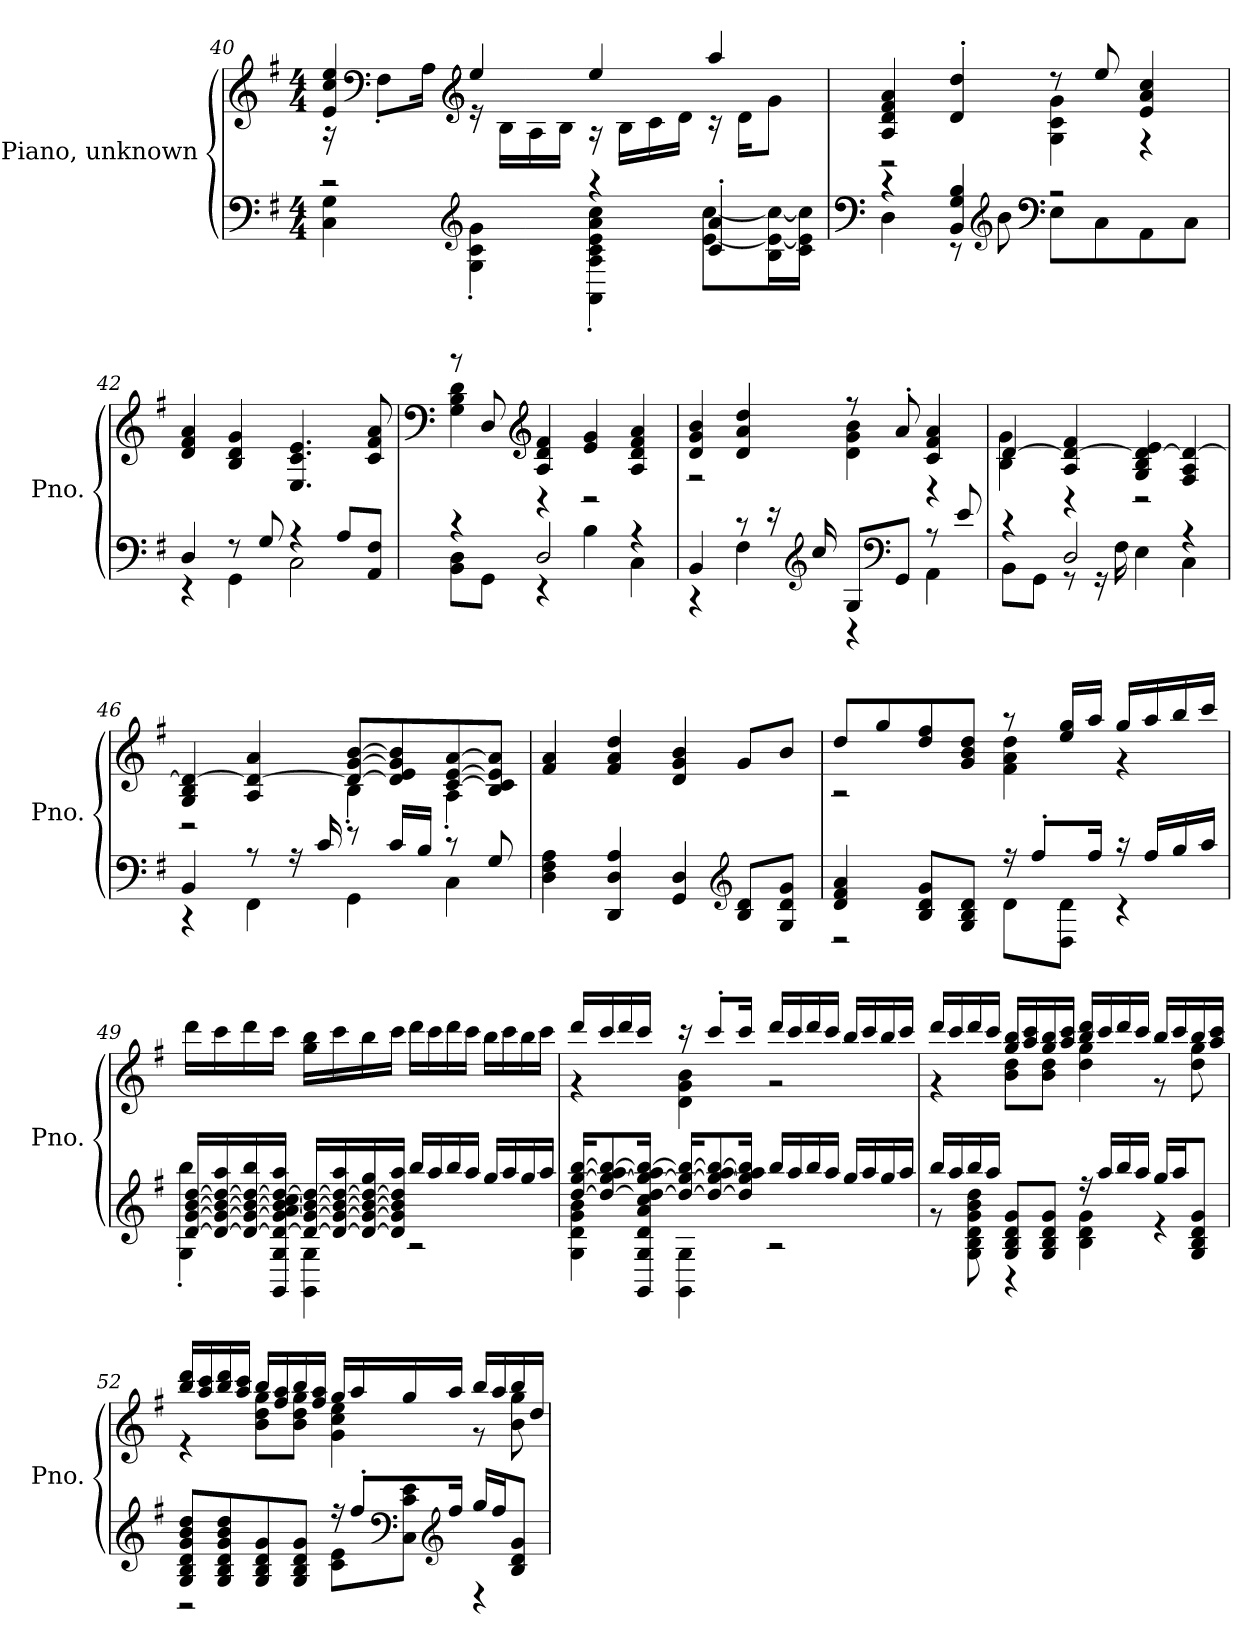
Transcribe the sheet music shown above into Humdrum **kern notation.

**kern	**kern
*part1	*part1
*staff2	*staff1
*I"Piano, unknown	*
*I'Pno.	*
!!LO:LB:g=z
*clefF4	*clefG2
*k[f#]	*k[f#]
*M4/4	*M4/4
=40	=40
*^	*^
2r	4C\ 4G\	4e/ 4cc/ 4ee/	16r
*	*	*clefF4	*
.	.	.	8F#'\L
.	.	.	16A\Jk
*clefG2	*	*clefG2	*
.	4G\' 4c\' 4g\'	4ee/	16r
.	.	.	16B\LL
.	.	.	16A\
.	.	.	16B\JJ
4r	4AA\' 4A\' 4c\' 4e\' 4a\' 4cc\'	4ee/	16r
.	.	.	16B\LL
.	.	.	16c\
.	.	.	16d\JJ
4c/' 4a/'	[8e\ [8cc\L	4aa/	16r
.	.	.	16d\KL
.	16B\ 16e\_ 16cc\_L	.	8g\J
.	16c\ 16e\] 16cc\]JJ	.	.
=41	=41	=41	=41
*clefF4	*	*	*
4r	4D\	4A/ 4d/ 4f#/ 4a/	2r
4BB/ 4G/ 4B/	8r	4d/' 4dd/'	.
*clefG2	*	*	*
.	8b\	.	.
*clefF4	*	*	*
2r	8E\L	8r	4G\ 4c\ 4g\
.	8C\	8ee/	.
.	8AA\	4e/ 4a/ 4cc/	4r
.	8C\J	.	.
*	*	*v	*v
=42	=42	=42
4D/	4r	4d/ 4f#/ 4a/
8r	4GG\	4B/ 4d/ 4g/
8G/	.	.
4r	2C\	4.E/ 4.c/ 4.e/
8A/L	.	.
8AA/ 8F#/J	.	8c/ 8f#/ 8a/
!!LO:LB:g=z
=43	=43	=43
*	*	*clefF4
*	*	*^
4r	8BB\ 8D\L	8r	4G\ 4B\ 4d\
.	8GG\J	8D/	.
*	*	*clefG2	*
2D/	4r	4A/ 4d/ 4f#/	4r
.	4B\	4e/ 4g/	2r
4r	4C\	4A/ 4d/ 4f#/ 4a/	.
=44	=44	=44	=44
4BB/	4r	4d/ 4g/ 4b/	2r
8r	4F#\	4d/ 4a/ 4dd/	.
16r	.	.	.
*clefG2	*	*	*
16cc/	.	.	.
8G/L	4r	8r	4d\ 4g\ 4b\
*clefF4	*	*	*
8GG/J	.	8a'/	.
8r	4AA\	4c/ 4f#/ 4a/	4r
8e/	.	.	.
=45	=45	=45	=45
4r	8BB\L	[4d/	4B\ 4g\
.	8GG\J	.	.
2D/	8r	4A/ 4d/_ 4f#/	4r
.	16r	.	.
.	16F#\	.	.
.	4E\	4G/ 4B/ 4d/_ 4e/	2r
4r	4C\	4F#/ 4A/ 4d/_	.
=46	=46	=46	=46
4BB/	4r	4G/ 4B/ 4d/_	2r
8r	4FF#\	4A/ 4d/_ 4a/	.
16r	.	.	.
16c/	.	.	.
8r	4GG\	8d/_ [8g/ [8b/L	4B'\
16c/LL	.	8d/] 8e/ 8g/] 8b/]	.
16B/JJ	.	.	.
8r	4C\	[8c/ [8e/ [8a/	4A'\
8G/	.	8B/ 8c/] 8e/] 8a/]J	.
*v	*v	*	*
*	*v	*v
!!LO:LB:g=z
=47	=47
4D\ 4F#\ 4A\	4f#/ 4a/
4DD/ 4D/ 4A/	4f#/ 4a/ 4dd/
4GG/ 4D/	4d/ 4g/ 4b/
*clefG2	*
8B/ 8d/L	8g/L
8G/ 8d/ 8g/J	8b/J
=48	=48
*^	*^
4d/ 4f#/ 4a/	2r	8dd/L	2r
.	.	8gg/	.
8B/ 8d/ 8g/L	.	8dd/ 8ff#/	.
8G/ 8B/ 8d/J	.	8g/ 8b/ 8dd/J	.
16r	8d\L	8r	4f#\ 4a\ 4dd\
8ff#'/L	.	.	.
.	8D\ 8d\J	16ee/ 16gg/LL	.
16ff#/Jk	.	16aa/JJ	.
16r	4r	16gg/LL	4r
16ff#/LL	.	16aa/	.
16gg/	.	16bb/	.
16aa/JJ	.	16ccc/JJ	.
*	*	*v	*v
!!LO:PB:g=z
=49	=49	=49
[16d/ [16g/ [16b/ [16dd/LL	4G\' 4bb\'	16ddd\LL
16d/_ 16g/_ 16b/_ 16dd/_ 16aa/	.	16ccc\
16d/_ 16g/_ 16b/_ 16dd/_ 16bb/	.	16ddd\
16GG/ 16G/ 16d/_ 16g/_ 16a/ 16b/_ 16cc/ 16dd/_ 16aa/JJ	.	16ccc\JJ
16d/_ 16g/_ 16b/_ 16dd/_LL	4GG\ 4G\	16gg\ 16bb\LL
16d/_ 16g/_ 16b/_ 16dd/_ 16aa/	.	16ccc\
16d/_ 16g/_ 16b/_ 16dd/_ 16gg/	.	16bb\
16d/] 16g/] 16b/] 16dd/] 16aa/JJ	.	16ccc\JJ
16bb/LL	2r	16ddd\LL
16aa/	.	16ccc\
16bb/	.	16ddd\
16aa/JJ	.	16ccc\JJ
16gg/LL	.	16bb\LL
16aa/	.	16ccc\
16gg/	.	16bb\
16aa/JJ	.	16ccc\JJ
!!LO:LB:g=z
=50	=50	=50
*	*	*^
[16dd/ [16gg/ [16bb/KL	4G\ 4d\ 4g\ 4b\	16ddd/LL	4r
8dd/_ 8gg/_ 8aa/ 8bb/_	.	16ccc/	.
.	.	16ddd/	.
16GG/ 16G/ 16d/ 16a/ 16cc/ 16dd/_ 16gg/_ 16aa/ 16bb/_Jk	.	16ccc/JJ	.
16dd/_ 16gg/_ 16bb/_KL	4GG\ 4G\	16r	4d\ 4g\ 4b\
8dd/_ 8gg/_ 8aa/ 8bb/_	.	8ccc'/L	.
16dd/] 16gg/] 16aa/ 16bb/]Jk	.	16ccc/Jk	.
16bb/LL	2r	16ddd/LL	2r
16aa/	.	16ccc/	.
16bb/	.	16ddd/	.
16aa/JJ	.	16ccc/JJ	.
16gg/LL	.	16bb/LL	.
16aa/	.	16ccc/	.
16gg/	.	16bb/	.
16aa/JJ	.	16ccc/JJ	.
=51	=51	=51	=51
16bb/LL	8r	16ddd/LL	4r
16aa/	.	16ccc/	.
16bb/	8G\ 8B\ 8d\ 8g\ 8b\ 8dd\	16ddd/	.
16aa/JJ	.	16ccc/JJ	.
8G/ 8B/ 8d/ 8g/L	4r	16gg/ 16bb/LL	8b\ 8dd\L
.	.	16aa/ 16ccc/	.
8G/ 8B/ 8d/ 8g/J	.	16gg/ 16bb/	8b\ 8dd\J
.	.	16aa/ 16ccc/JJ	.
16r	4B\ 4d\ 4g\	16bb/ 16ddd/LL	4dd\ 4gg\
16aa/LL	.	16ccc/	.
16bb/	.	16ddd/	.
16aa/JJ	.	16ccc/JJ	.
16gg/LL	4r	16bb/LL	8r
16aa/J	.	16ccc/	.
8G/ 8B/ 8d/ 8g/J	.	16bb/	8dd\ 8gg\
.	.	16aa/ 16ccc/JJ	.
!!LO:LB:g=z	!!
=52	=52	=52	=52
8G/ 8B/ 8d/ 8g/ 8b/ 8dd/L	2r	16bb/ 16ddd/LL	4r
.	.	16aa/ 16ccc/	.
8G/ 8B/ 8d/ 8g/ 8b/ 8dd/	.	16bb/ 16ddd/	.
.	.	16aa/ 16ccc/JJ	.
8G/ 8B/ 8d/ 8g/	.	16bb/LL	8b\ 8dd\ 8gg\L
.	.	16ff#/ 16aa/	.
8G/ 8B/ 8d/ 8g/J	.	16bb/	8b\ 8dd\ 8gg\J
.	.	16ff#/ 16aa/JJ	.
16r	8c\ 8e\L	16gg/LL	4g\ 4cc\ 4ee\
8ff#'/L	.	16aa/	.
*clefF4	*	*	*
.	8C\ 8c\ 8e\J	16gg/	.
*clefG2	*	*	*
16ff#/Jk	.	16aa/JJ	.
16gg/LL	4r	16bb/LL	8r
16ff#/J	.	16aa/	.
8B/ 8d/ 8g/J	.	16bb/	8b\ 8gg\
.	.	16dd/JJ	.
*v	*v	*	*
*	*v	*v
=	=
*-	*-
